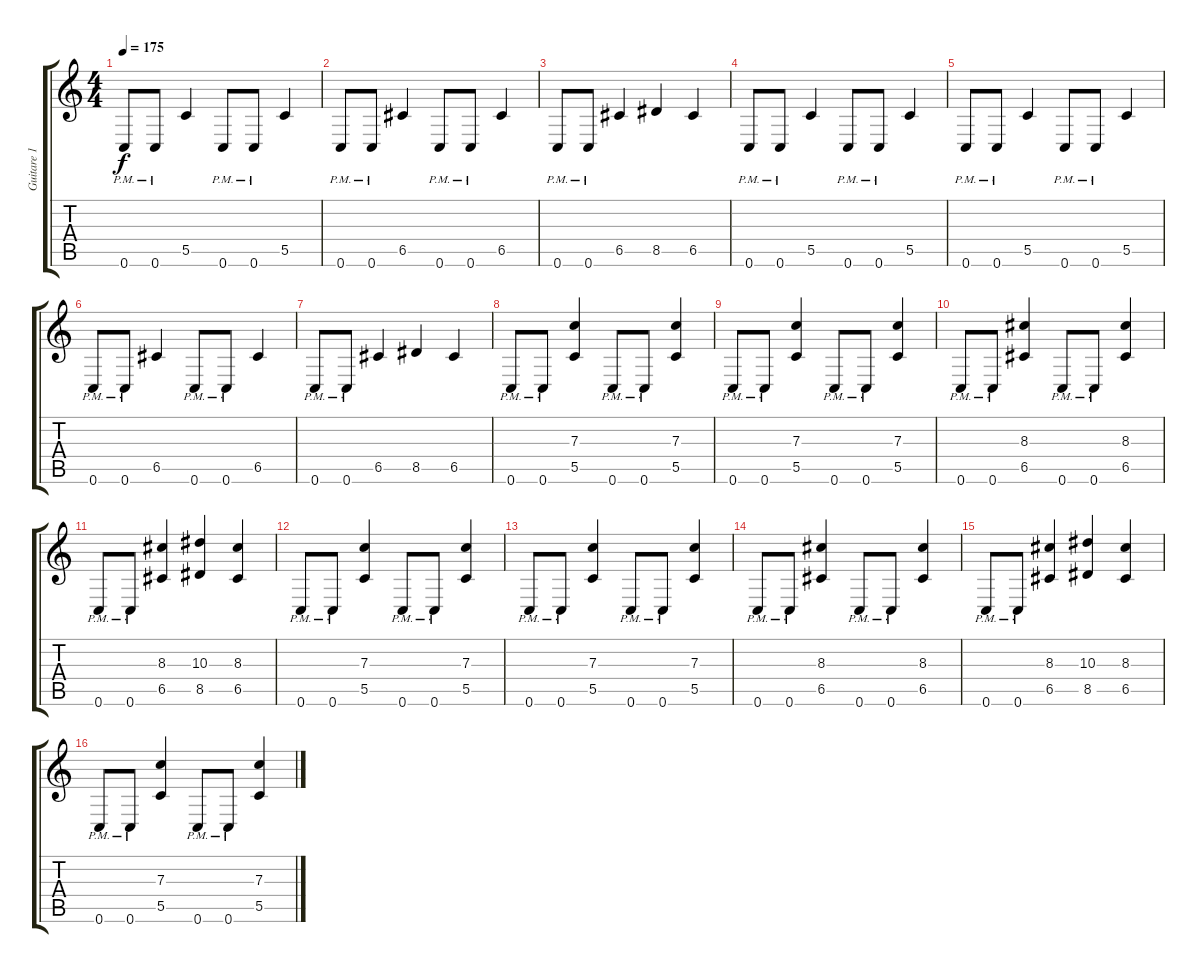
\track ("Guitare 1" "Guitare 1") {instrument distortionguitar}
\staff {score tabs}
\tuning (D4 A3 F3 C3 G2 C2) {hide}
\ts (4 4)
\tempo 175
\clef g2
\ks c
0.6{pm}.8{dy f} 0.6{pm}.8 5.5.4 0.6{pm}.8 0.6{pm}.8 5.5.4 |
0.6{pm}.8 0.6{pm}.8 6.5.4 0.6{pm}.8 0.6{pm}.8 6.5.4 |
0.6{pm}.8 0.6{pm}.8 6.5.4 8.5.4 6.5.4 |
0.6{pm}.8 0.6{pm}.8 5.5.4 0.6{pm}.8 0.6{pm}.8 5.5.4 |
0.6{pm}.8 0.6{pm}.8 5.5.4 0.6{pm}.8 0.6{pm}.8 5.5.4 |
0.6{pm}.8 0.6{pm}.8 6.5.4 0.6{pm}.8 0.6{pm}.8 6.5.4 |
0.6{pm}.8 0.6{pm}.8 6.5.4 8.5.4 6.5.4 |
0.6{pm}.8 0.6{pm}.8 (7.3 5.5).4 0.6{pm}.8 0.6{pm}.8 (7.3 5.5).4 |
0.6{pm}.8 0.6{pm}.8 (7.3 5.5).4 0.6{pm}.8 0.6{pm}.8 (7.3 5.5).4 |
0.6{pm}.8 0.6{pm}.8 (8.3 6.5).4 0.6{pm}.8 0.6{pm}.8 (8.3 6.5).4 |
0.6{pm}.8 0.6{pm}.8 (8.3 6.5).4 (10.3 8.5).4 (8.3 6.5).4 |
0.6{pm}.8 0.6{pm}.8 (7.3 5.5).4 0.6{pm}.8 0.6{pm}.8 (7.3 5.5).4 |
0.6{pm}.8 0.6{pm}.8 (7.3 5.5).4 0.6{pm}.8 0.6{pm}.8 (7.3 5.5).4 |
0.6{pm}.8 0.6{pm}.8 (8.3 6.5).4 0.6{pm}.8 0.6{pm}.8 (8.3 6.5).4 |
0.6{pm}.8 0.6{pm}.8 (8.3 6.5).4 (10.3 8.5).4 (8.3 6.5).4 |
0.6{pm}.8 0.6{pm}.8 (7.3 5.5).4 0.6{pm}.8 0.6{pm}.8 (7.3 5.5).4
